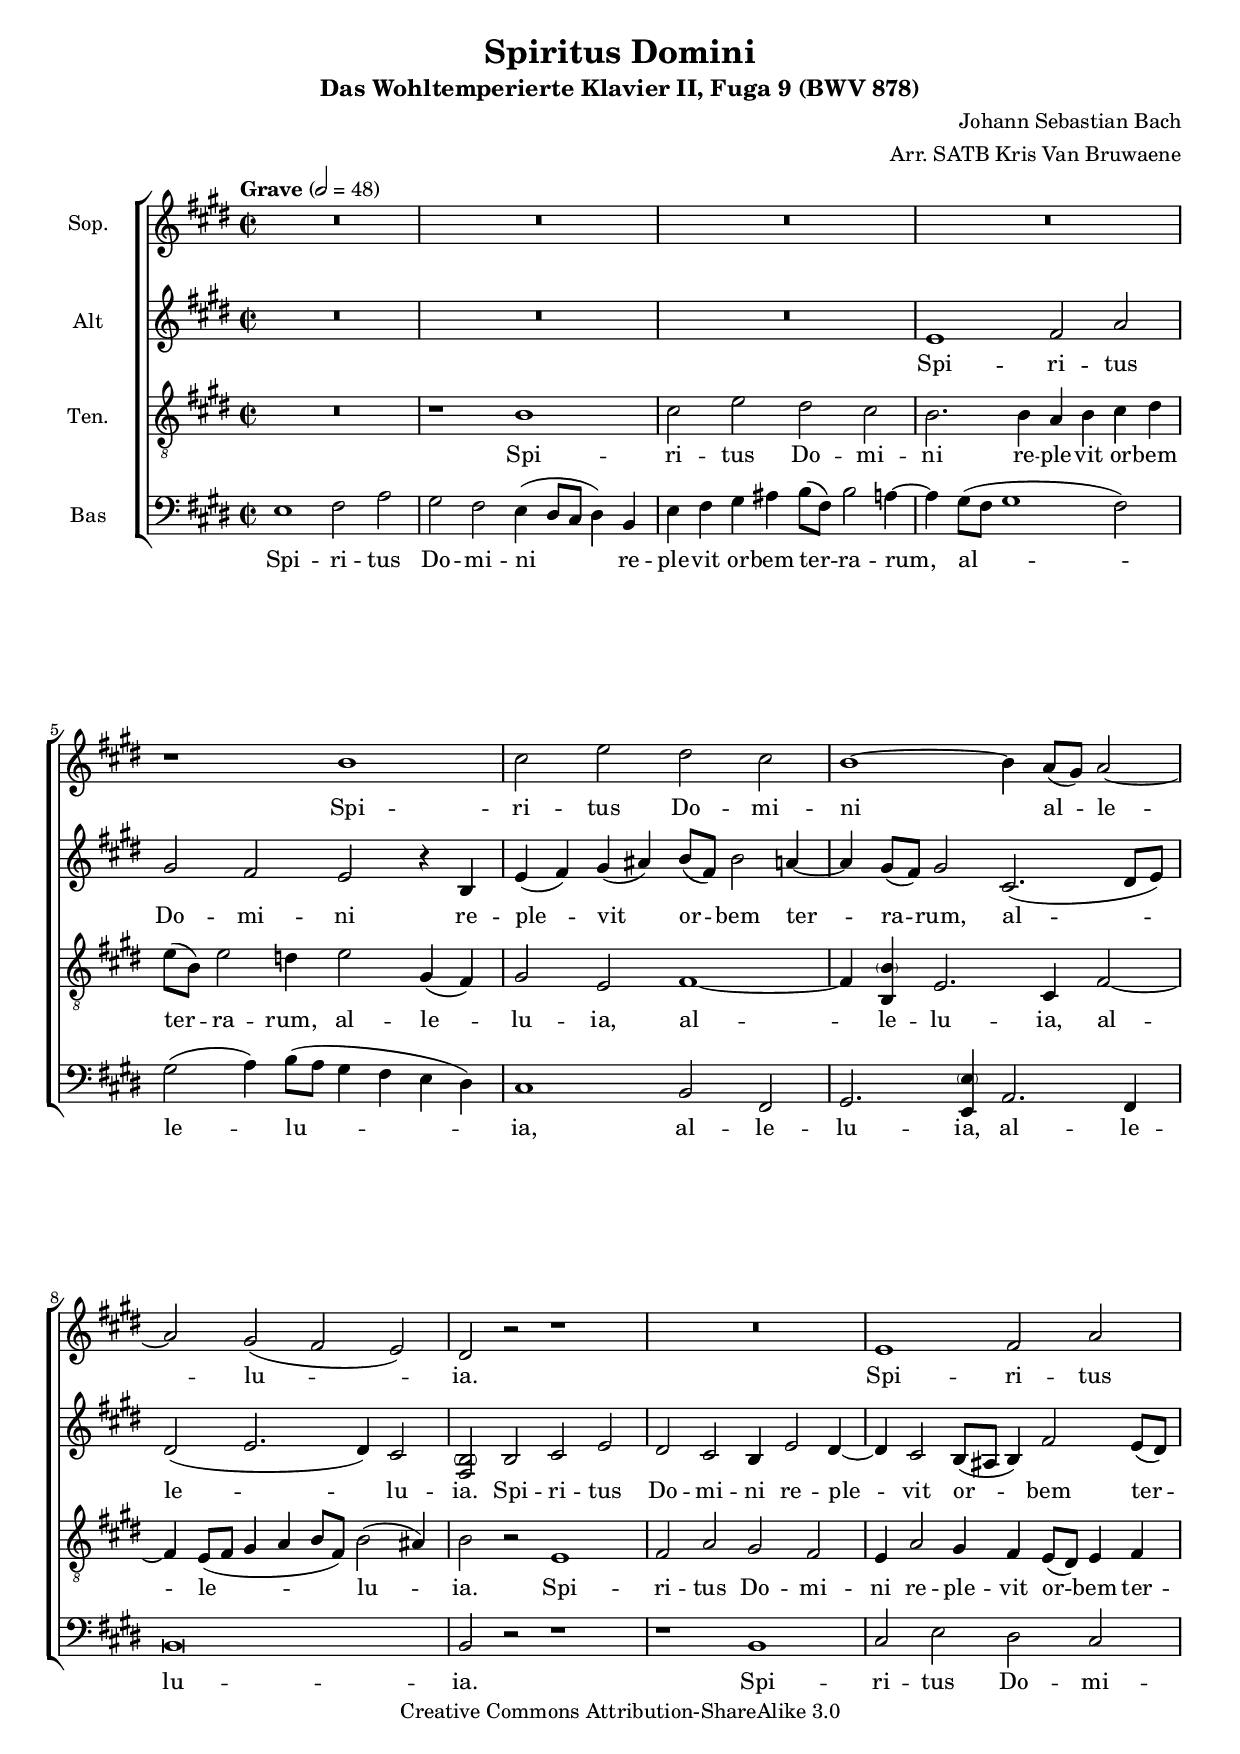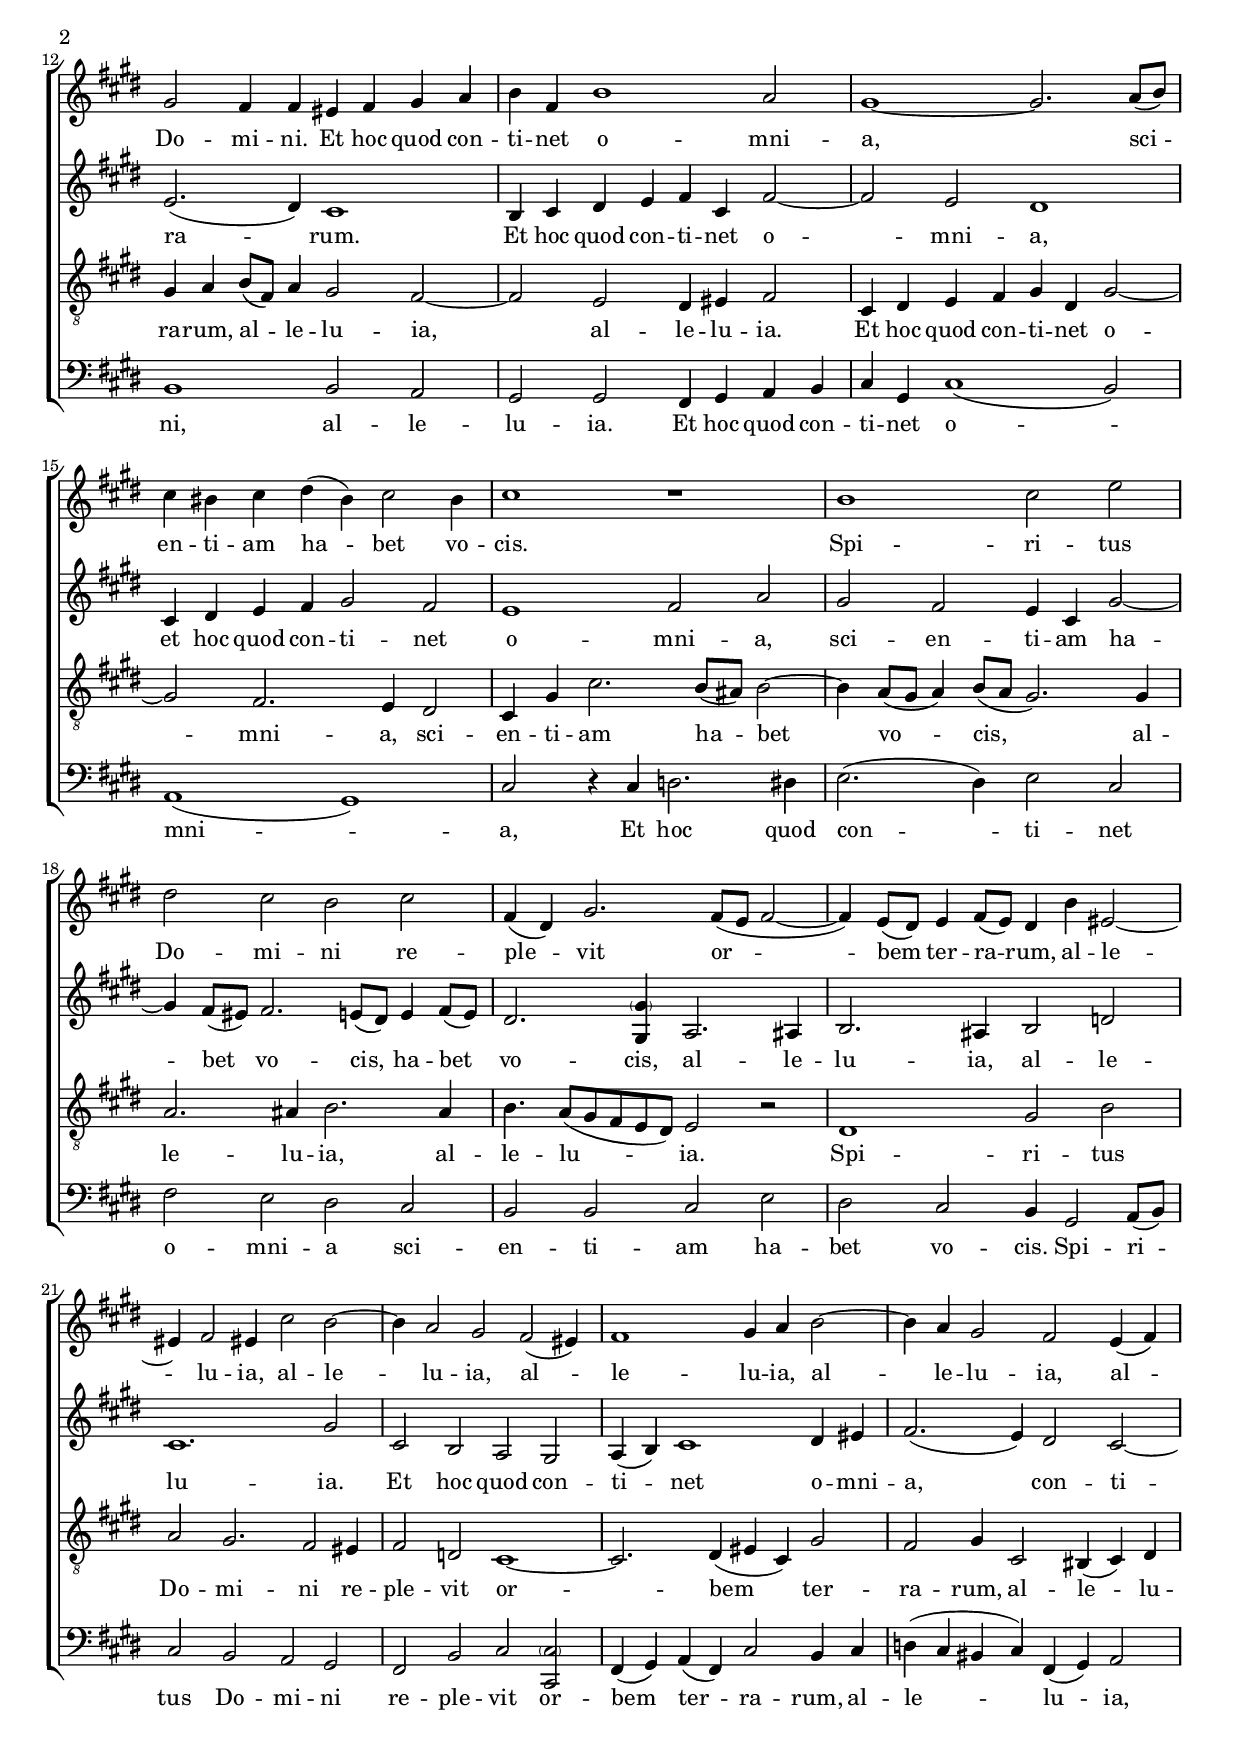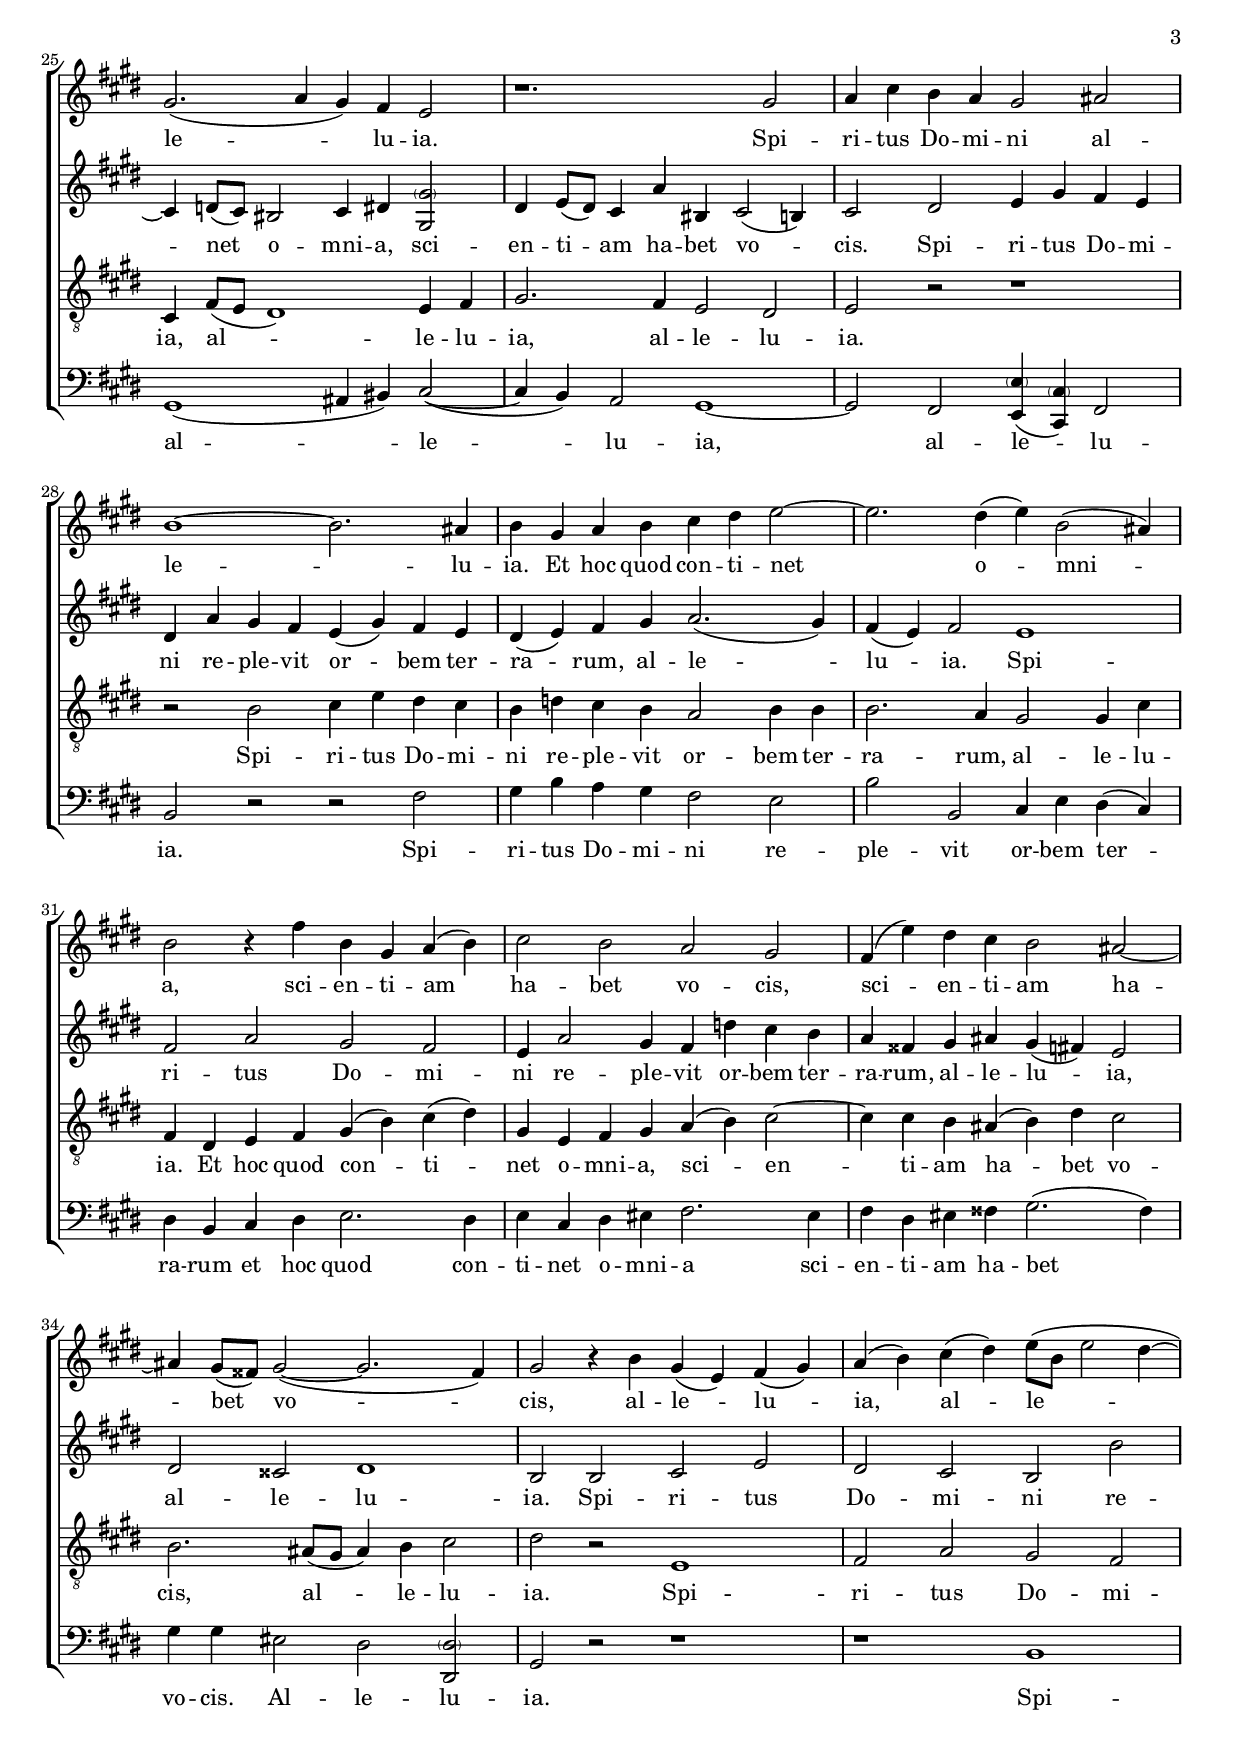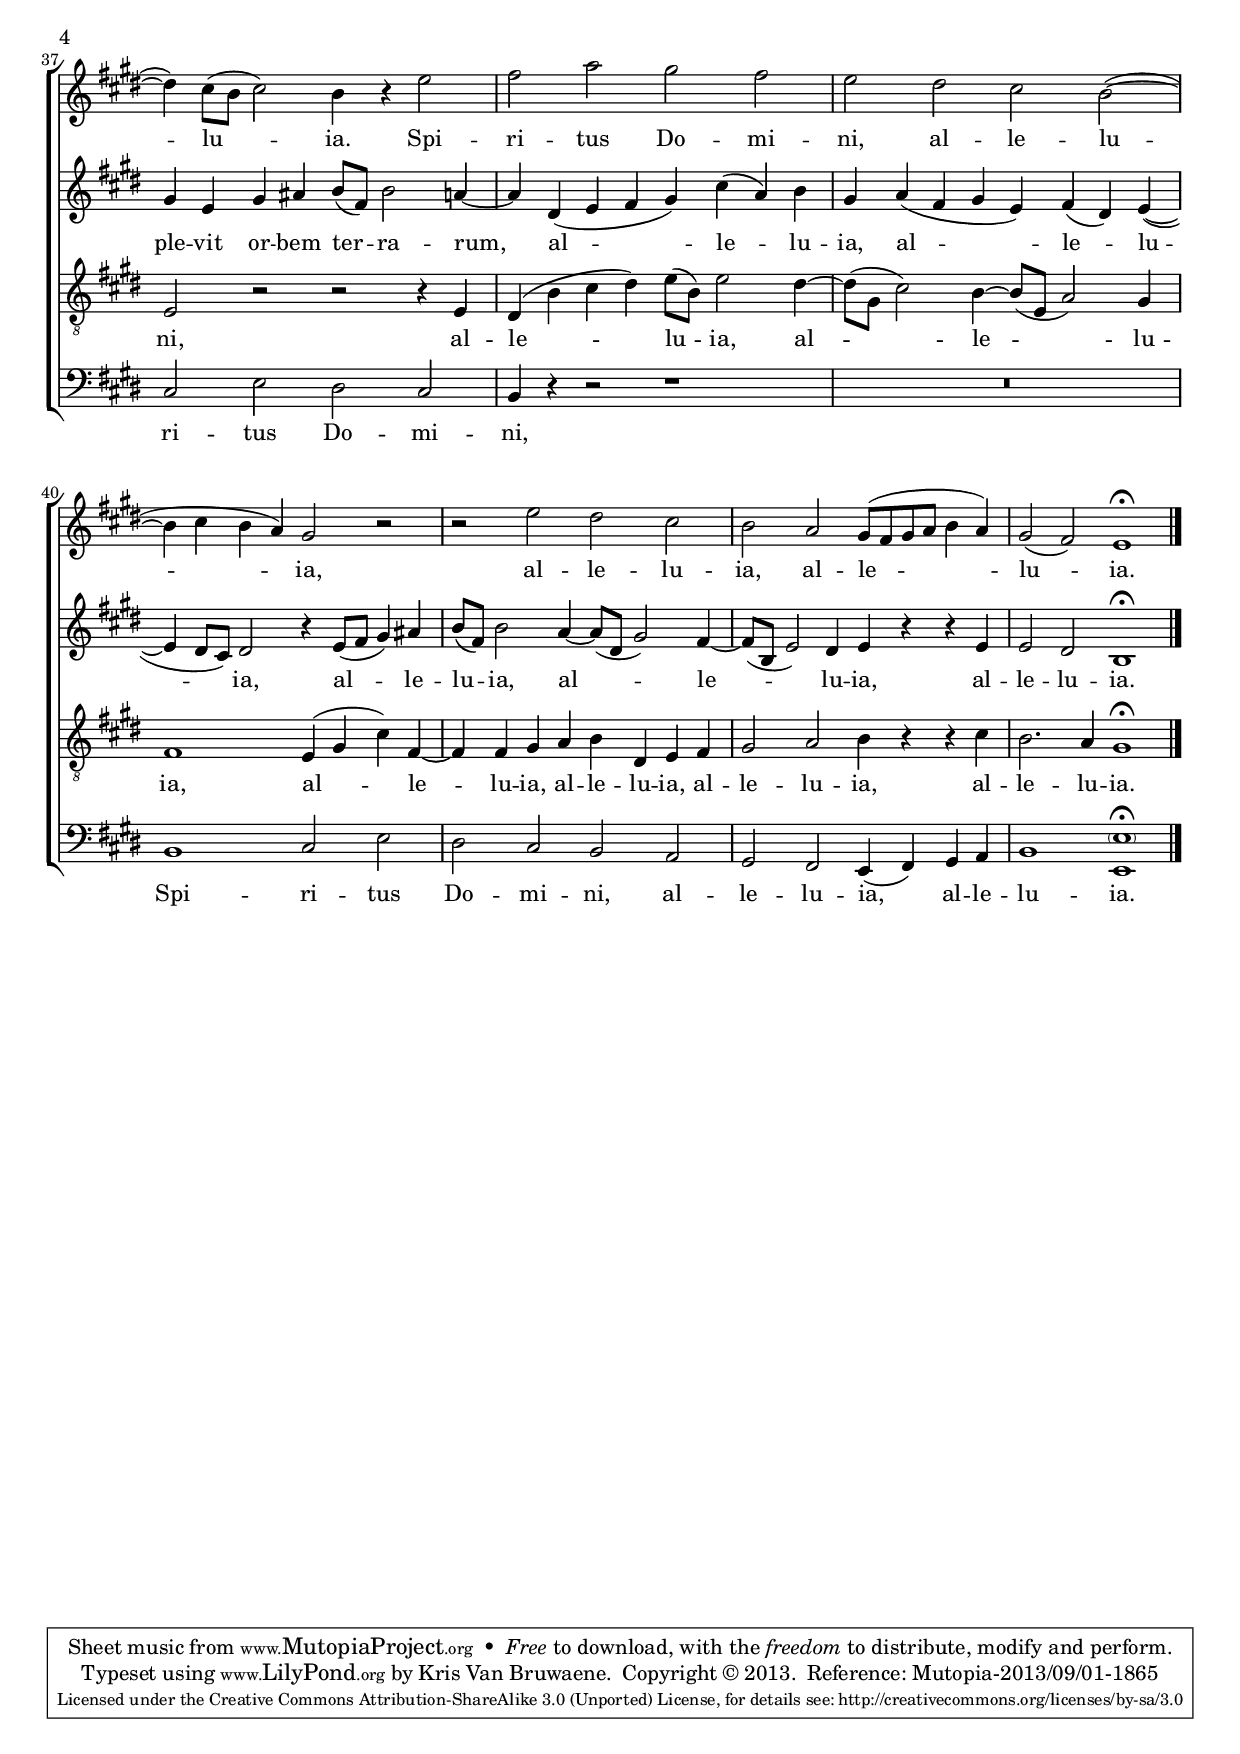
\header {
	title = "Spiritus Domini"
	subtitle = "Das Wohltemperierte Klavier II, Fuga 9 (BWV 878)"
	composer = "Johann Sebastian Bach"
	arranger = "Arr. SATB Kris Van Bruwaene"
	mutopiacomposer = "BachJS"
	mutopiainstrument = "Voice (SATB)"
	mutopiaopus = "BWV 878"
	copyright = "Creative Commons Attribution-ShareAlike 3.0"
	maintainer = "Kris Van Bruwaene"
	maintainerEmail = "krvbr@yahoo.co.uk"
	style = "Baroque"
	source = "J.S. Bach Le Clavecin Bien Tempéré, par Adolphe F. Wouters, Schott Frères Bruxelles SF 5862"
%   (Adolphe F. Wouters 1849-05-28 - 1924-04-16)
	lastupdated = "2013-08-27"
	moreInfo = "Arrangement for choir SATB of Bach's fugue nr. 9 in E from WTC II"

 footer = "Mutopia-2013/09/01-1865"
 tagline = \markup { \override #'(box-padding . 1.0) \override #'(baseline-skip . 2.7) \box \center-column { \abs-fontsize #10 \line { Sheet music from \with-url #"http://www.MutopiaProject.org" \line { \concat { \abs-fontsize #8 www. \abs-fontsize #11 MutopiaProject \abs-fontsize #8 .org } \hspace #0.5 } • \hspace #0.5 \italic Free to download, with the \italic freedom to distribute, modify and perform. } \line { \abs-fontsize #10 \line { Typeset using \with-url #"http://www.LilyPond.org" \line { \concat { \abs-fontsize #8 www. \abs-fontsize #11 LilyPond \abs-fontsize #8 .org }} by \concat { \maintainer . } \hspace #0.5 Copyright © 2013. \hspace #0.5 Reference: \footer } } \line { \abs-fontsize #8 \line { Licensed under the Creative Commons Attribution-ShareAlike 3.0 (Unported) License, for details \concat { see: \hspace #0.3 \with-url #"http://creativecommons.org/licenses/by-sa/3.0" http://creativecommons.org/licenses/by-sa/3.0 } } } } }
}
\version "2.16.1"
#(set-global-staff-size 18)
%#(set-default-paper-size "a4") % commented out for Mutopia

global = { 
\time 2/1
\set Staff.timeSignatureFraction = 2/2 
\tempo Grave 2 = 48
\dynamicUp
\key e \major
}

Soprano = \relative c'' {
R1*8										% 1-4
r1 b |										% 5
cis2 e dis cis |							% 6
b1 ~ b4 a8( gis) a2 ~ |                     % 7
a2 gis( fis e) |                            % 8
dis r2 r1 |                                 % 9
R1*2 |                                      % 10
e1 fis2 a |                                 % 11
gis fis4 fis eis4 fis gis a |               % 12
b4 fis b1 a2 |                              % 13
gis1 ~ gis2. a8( b) |                       % 14
cis4 bis cis dis( bis) cis2 bis4 |          % 15
cis1 r1 |                                   % 16
b1 cis2 e |                                 % 17
dis cis b cis |                             % 18
fis,4( dis) gis2. fis8( e fis2 ~ |          % 19
fis4) e8( dis) e4 fis8( e) dis4 b' eis,2 ~ | % 20
eis4 fis2 eis4 cis'2 b ~ |                  % 21
b4 a2 gis2 fis( eis4) |                     % 22
fis1 gis4 a b2 ~ |                          % 23
b4 a gis2 fis e4( fis) |                    % 24
gis2.( a4 gis) fis e2 |                     % 25
r1. gis2 |                                  % 26
a4 cis b a gis2 ais |						% 27
b1 ~ b2. ais4 |                             % 28
b4 gis a b cis dis e2 ~ |                   % 29
e2. dis4( e) b2( ais4) |                    % 30
b2 r4 fis'4 b, gis a( b) |					% 31
cis2 b a gis |                              % 32
fis4( e') dis cis b2 ais ~ |                % 33
ais4 gis8( fisis) gis2( ~ gis2. fisis4) |   % 34
gis2 r4 b4 gis( e) fis( gis) |              % 35
a( b) cis( dis) e8( b e2 dis4 ~ |           % 36
dis) cis8( b cis2) b4 r e2 |                % 37
fis2 a gis fis |                            % 38
e2 dis cis b( ~ |                           % 39
b4 cis b a) gis2 r |                        % 40
r e' dis cis |                              % 41
b a gis8( fis gis a b4 a) |                 % 42
gis2( fis) e1\fermata                       % 43
\bar "|."
}

Alto = \relative c' {
R1*6										% 1-3
e1 fis2 a |									% 4
gis fis e r4 b |							% 5
e4( fis) gis( ais) b8( fis) b2 a4 ~ |   	% 6
a gis8( fis) gis2 cis,2.( dis8 e) |         % 7
dis2( e2. dis4) cis2 |                      % 8
<fis, \parenthesize b> b cis e |            % 9
dis2 cis b4 e2 dis4 ~ |                     % 10
dis4 cis2 b8( ais b4) fis'2 e8( dis) |      % 11
e2.( dis4) cis1 |                           % 12
b4 cis dis e fis cis fis2 ~ |               % 13
fis e dis1 |                                % 14
cis4 dis e fis gis2 fis |                   % 15
e1 fis2 a |                                 % 16
gis fis e4 cis gis'2 ~ |                    % 17
gis4 fis8( eis) fis2. e8( dis) e4 fis8( e) |% 18
dis2. <gis, \parenthesize gis'>4 a2. ais4 | % 19
b2. ais4 b2 d |                             % 20
cis1. gis'2 |                               % 21
cis, b a gis |                              % 22
a4( b) cis1 dis4 eis |                      % 23
fis2.( e4) dis2 cis ~ |                     % 24
cis4 d8( cis) bis2 cis4 dis <gis, \parenthesize gis'>2 | % 25
dis'4 e8( dis) cis4 a' bis, cis2( b4) |     % 26
cis2 dis e4 gis fis e |	     				% 27
dis a' gis fis e( gis) fis e |              % 28
dis( e) fis gis a2.( gis4) |                % 29
fis4( e) fis2 e1 |                          % 30
fis2 a gis fis |							% 31
e4 a2 gis4 fis d' cis b |                   % 32
a4 fisis gis ais gis( fis) e2 |             % 33
dis2 cisis dis1 |                           % 34
b2 b cis e |                                % 35
dis cis b b' |                              % 36
gis4 e gis ais b8( fis) b2 a4 ~ |           % 37
a4 dis,( e fis gis) cis( a) b |             % 38
gis4 a( fis gis e) fis( dis) e( ~ |         % 39
e dis8 cis) dis2 r4 e8( fis gis4) ais |     % 40
b8( fis) b2 a4 ~ a8( dis, gis2) fis4 ~ |    % 41
fis8( b, e2) dis4 e r r e |                 % 42
e2 dis b1\fermata                           % 43
\bar "|." 
}

Tenor = \relative c' {
\clef "G_8"
R1*2									% 1
r1 b |                                  % 2
cis2 e dis cis |                        % 3
b2. b4 a b cis dis |                    % 4
e8( b) e2 d4 e2 gis,4( fis) |           % 5
gis2 e2 fis1 ~ |                        % 6
fis4 <b, \parenthesize b'> e2. cis4 fis2 ~ | % 7
fis4 e8( fis gis4 a b8 fis) b2( ais4) | % 8
b2 r2 e,1 |                             % 9
fis2 a gis fis |                        % 10
e4 a2 gis4 fis e8( dis) e4 fis |        % 11
gis a b8( fis) a4 gis2 fis ~ |          % 12
fis e dis4 eis fis2 |                   % 13
cis4 dis e fis gis dis gis2 ~ |         % 14
gis2 fis2. e4 dis2 |                    % 15
cis4 gis' cis2. b8( ais) b2 ~ |         % 16
b4 a8( gis a4) b8( a gis2.) gis4 |      % 17
a2. ais4 b2. ais4 |                     % 18
b4. a8( gis fis e dis) e2 r |           % 19
dis1 gis2 b |                           % 20
a gis2. fis2 eis4 |                     % 21
fis2 d cis1 ~ |                         % 22
cis2. dis4( eis cis) gis'2 |            % 23
fis gis4 cis,2 bis4( cis) dis |         % 24
cis fis8( e dis1) e4 fis |              % 25
gis2. fis4 e2 dis |                     % 26
e2 r r1 |								% 27
r2 b'2 cis4 e dis cis |                 % 28
b d cis b a2 b4 b |                     % 29
b2. a4 gis2 gis4 cis4 |                 % 30
fis,4 dis e fis gis( b) cis( dis) |		% 31
gis, e fis gis a( b) cis2 ~ |           % 32
cis4 cis b ais( b) dis cis2 |           % 33
b2. ais8( gis ais4) b cis2 |            % 34
dis2 r2 e,1 |                           % 35
fis2 a gis fis |                        % 36
e r r r4 e |                            % 37
dis4( b' cis dis) e8( b) e2 dis4 ~ |    % 38
dis8( gis, cis2) b4 ~ b8( e, a2) gis4 | % 39
fis1 e4( gis cis) fis, ~ |              % 40
fis fis gis a b dis, e fis |            % 41
gis2 a b4 r r cis |                     % 42
b2. a4 gis1\fermata                     % 43
\bar "|." 
}

Bass = \relative c {
\clef bass
e1 fis2 a |						    	% 1
gis fis e4( dis8[ cis] dis4) b |        % 2
e fis gis ais b8( fis) b2 a4 ~ |        % 3
a4 gis8( fis gis1 fis2) |               % 4
gis2( a4) b8( a gis4 fis e dis) |       % 5
cis1 b2 fis |                           % 6
gis2. <e \parenthesize e'>4 a2. fis4 |  % 7
b\breve |                               % 8
b2 r2 r1 |                              % 9
r1 b1 |                                 % 10
cis2 e dis cis |                        % 11
b1 b2 a |                               % 12
gis2 gis fis4 gis a b |                 % 13
cis gis cis1( b2) |                     % 14
a1( gis) |                              % 15
cis2 r4 cis d2. dis4 |                  % 16
e2.( dis4) e2 cis |                     % 17
fis2 e dis cis |                        % 18
b2 b cis2 e |                           % 19
dis cis b4 gis2 a8( b) |                % 20
cis2 b a gis |                          % 21
fis b cis <cis, \parenthesize cis'> |   % 22
fis4( gis) a( fis) cis'2 b4 cis |       % 23
d( cis bis cis) fis,( gis) a2 |         % 24
gis1( ais4 bis) cis2( ~ |               % 25
cis4 b) a2 gis1 ~ |                     % 26
gis2 fis <e \parenthesize e'>4( <cis \parenthesize cis'>) fis2 | % 27
b r r fis' |							% 28
gis4 b a gis fis2 e |					% 29
b'2 b,2 cis4 e dis( cis) |				% 30
dis4 b cis dis e2. dis4 |				% 31
e4 cis dis eis fis2. eis4 |	            % 32
fis4 dis eis fisis gis2.( fisis4) |		% 33
gis4 gis eis2 dis <dis, \parenthesize dis'> | % 34
gis2 r2 r1 |                            % 35
r1 b1 |                                 % 36
cis2 e dis cis |                        % 37
b4 r r2 r1 |                            % 38
R1*2 |                                  % 39
b1 cis2 e |                             % 40
dis2 cis b a |                          % 41
gis fis e4( fis) gis a |                % 42
b1 <e, \parenthesize e'>\fermata |      % 43
\bar "|."
}

Lyrics = \lyricmode {
Spi -- ri -- tus Do -- mi -- ni re -- ple -- vit or -- bem ter -- ra -- rum, 
Al -- le -- lu -- ia,
et hoc quod con -- ti -- net o -- mni -- a sci -- en -- ti -- am ha -- bet vo -- cis.
}

sopLyrics = \lyricmode {
Spi -- ri -- tus Do -- mi -- ni al -- le -- lu -- ia.
Spi -- ri -- tus Do -- mi -- ni. Et hoc quod con -- ti -- net o -- mni -- a, 
sci -- en -- ti -- am ha -- bet vo -- cis.
Spi -- ri -- tus Do -- mi -- ni re -- ple -- vit or -- bem ter -- ra -- rum, 
al -- le -- lu -- ia, al -- le -- lu -- ia, al -- le -- lu -- ia, 
al -- le -- lu -- ia, al -- le -- lu -- ia.
Spi -- ri -- tus Do -- mi -- ni al -- le -- lu -- ia.
Et hoc quod con -- ti -- net o -- mni -- a, 
sci -- en -- ti -- am ha -- bet vo -- cis, 
sci -- en -- ti -- am ha -- bet vo -- cis,
al -- le -- lu -- ia, al -- le -- lu -- ia.
Spi -- ri -- tus Do -- mi -- ni, 
al -- le -- lu -- ia, al -- le -- lu -- ia, al -- le -- lu -- ia.
}

altLyrics = \lyricmode {
Spi -- ri -- tus Do -- mi -- ni re -- ple -- vit or -- bem ter -- ra -- rum,
al -- le -- lu -- ia.
Spi -- ri -- tus Do -- mi -- ni re -- ple -- vit or -- bem ter -- ra -- rum.
Et hoc quod con -- ti -- net o -- mni -- a, 
et hoc quod con -- ti -- net o -- mni -- a, sci -- en -- ti -- am 
ha -- bet vo -- cis, ha -- bet vo -- cis, 
al -- le -- lu -- ia, al -- le -- lu -- ia.
Et hoc quod con -- ti -- net o -- mni -- a, con -- ti -- net o -- mni -- a, 
sci -- en -- ti -- am ha -- bet vo -- cis.
Spi -- ri -- tus Do -- mi -- ni re -- ple -- vit or -- bem ter -- ra -- rum,
al -- le -- lu -- ia.
Spi -- ri -- tus Do -- mi -- ni re -- ple -- vit or -- bem ter -- ra -- rum,
al -- le -- lu -- ia, al -- le -- lu -- ia.
Spi -- ri -- tus Do -- mi -- ni re -- ple -- vit or -- bem ter -- ra -- rum,
al -- le -- lu -- ia, al -- le -- lu -- ia, 
al -- le -- lu -- ia, al -- le -- lu -- ia,
al -- le -- lu -- ia.
}

tenLyrics = \lyricmode {
Spi -- ri -- tus Do -- mi -- ni re -- ple -- vit or -- bem ter -- ra -- rum,
al -- le -- lu -- ia, al -- le -- lu -- ia, al -- le -- lu -- ia.
Spi -- ri -- tus Do -- mi -- ni re -- ple -- vit or -- bem ter -- ra -- rum,
al -- le -- lu -- ia, al -- le -- lu -- ia.
Et hoc quod con -- ti -- net o -- mni -- a, sci -- en -- ti -- am ha -- bet vo -- cis,
al -- le -- lu -- ia, al -- le -- lu -- ia.
Spi -- ri -- tus Do -- mi -- ni re -- ple -- vit or -- bem ter -- ra -- rum,
al -- le -- lu -- ia, al -- le -- lu -- ia, al -- le -- lu -- ia.
Spi -- ri -- tus Do -- mi -- ni re -- ple -- vit or -- bem ter -- ra -- rum,
al -- le -- lu -- ia.
Et hoc quod con -- ti -- net o -- mni -- a, sci -- en -- ti -- am ha -- bet vo -- cis,
al -- le -- lu -- ia.
Spi -- ri -- tus Do -- mi -- ni,
al -- le -- lu -- ia, al -- le -- lu -- ia, al -- le -- lu -- ia,
al -- le -- lu -- ia, al -- le -- lu -- ia, al -- le -- lu -- ia.
}

basLyrics = \lyricmode {
Spi -- ri -- tus Do -- mi -- ni re -- ple -- vit or -- bem ter -- ra -- rum,
al -- le -- lu -- ia, al -- le -- lu -- ia, al -- le -- lu -- ia.
Spi -- ri -- tus Do -- mi -- ni, al -- le -- lu -- ia.
Et hoc quod con -- ti -- net o -- mni -- a, 
Et hoc quod con -- ti -- net o -- mni -- a sci -- en -- ti -- am ha -- bet vo -- cis.
Spi -- ri -- tus Do -- mi -- ni re -- ple -- vit or -- bem ter -- ra -- rum,
al -- le -- lu -- ia, al -- le -- lu -- ia, al -- le -- lu -- ia.
Spi -- ri -- tus Do -- mi -- ni re -- ple -- vit or -- bem ter -- ra -- rum
et hoc quod con -- ti -- net o -- mni -- a sci -- en -- ti -- am ha -- bet vo -- cis.
Al -- le -- lu -- ia. 
Spi -- ri -- tus Do -- mi -- ni, 
Spi -- ri -- tus Do -- mi -- ni, 
al -- le -- lu -- ia, al -- le -- lu -- ia.
}

\score {
  <<
		\new ChoirStaff {
			<<
			\new Staff = sopStaff { 
			    \set Staff.instrumentName = "Sop." 
			    \set Staff.midiInstrument = "voice oohs"
			    \new Voice = sopVoice { 
				\global 
				\Soprano
			    } 
			}
                        \new Lyrics = "sopmainlyrics" \lyricsto sopVoice \sopLyrics
			
			\new Staff = altStaff { 
			    \set Staff.instrumentName = "Alt"
			    \set Staff.midiInstrument = "voice oohs"
			    \new Voice = altVoice { 
				\global
				\Alto
			    } 
			}
			\new Lyrics = "altmainlyrics" \lyricsto altVoice \altLyrics
		
			\new Staff = tenorStaff { 
			    \set Staff.instrumentName = "Ten."
			    \set Staff.midiInstrument = "voice oohs"
			    \new Voice = tenVoice { 
				\global 
				\Tenor
			    } 
			}
			\new Lyrics = "tenmainlyrics" \lyricsto tenVoice \tenLyrics
		
			\new Staff = bassStaff { 
			    \set Staff.instrumentName = "Bas"
			    \set Staff.midiInstrument = "voice oohs"
			    \new Voice = basVoice { 
				\global 
				\Bass
			    } 
			}
			\new Lyrics = "basmainlyrics" \lyricsto basVoice \basLyrics
			>>
		}
  >>
  \layout {
%     \context {
       % a little smaller so lyrics
       % can be closer to the staff
%       \Staff
%       \override VerticalAxisGroup #'minimum-Y-extent = #'(-3 . 3)
%     }
  }
  \midi {
      \context {
      \Score
          tempoWholesPerMinute = #(ly:make-moment 48 2)
      }
  }
}
